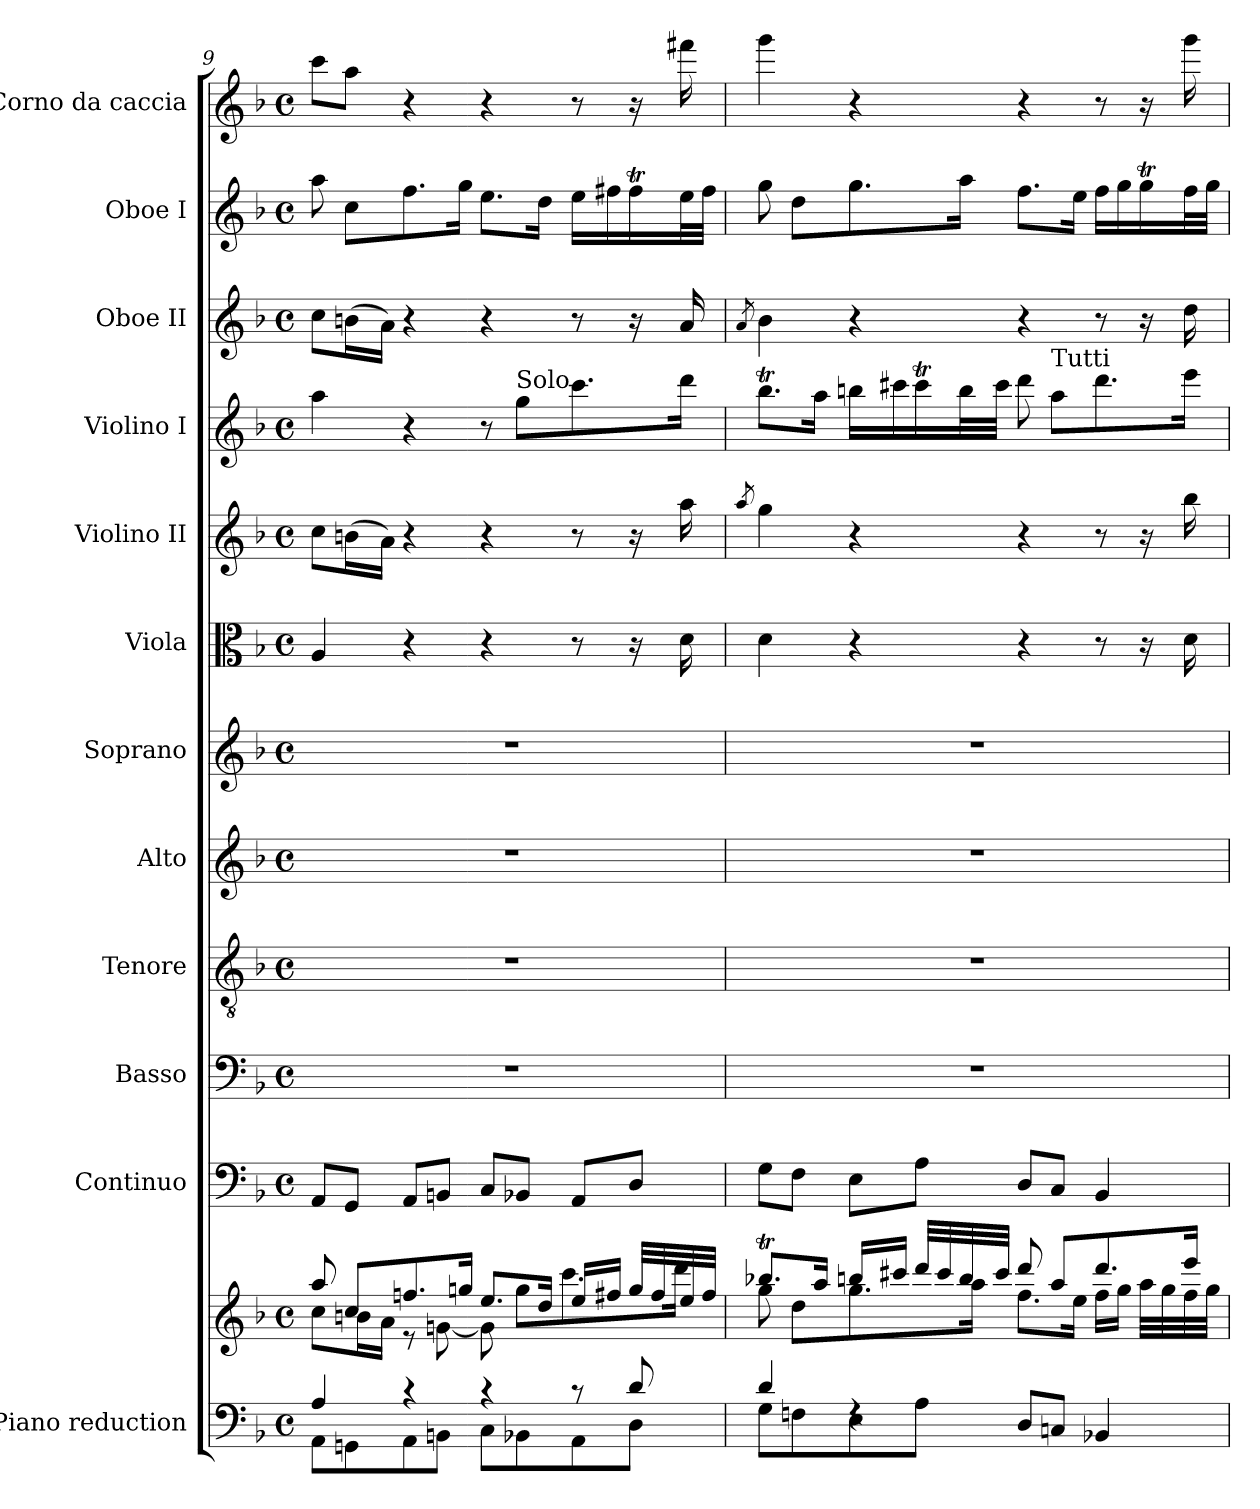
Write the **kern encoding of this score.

**kern	**kern	**kern	**kern	**kern	**kern	**kern	**kern	**kern	**kern	**kern	**kern	**kern
*part12	*part12	*part11	*part10	*part9	*part8	*part7	*part6	*part5	*part4	*part3	*part2	*part1
*staff13	*staff12	*staff11	*staff10	*staff9	*staff8	*staff7	*staff6	*staff5	*staff4	*staff3	*staff2	*staff1
*I"Piano reduction	*	*I"Continuo	*I"Basso	*I"Tenore	*I"Alto	*I"Soprano	*I"Viola	*I"Violino II	*I"Violino I	*I"Oboe II	*I"Oboe I	*I"Corno da caccia
*I'Pno	*	*	*	*	*	*	*I'Vla	*I'Vln	*I'Vln	*I'Ob	*I'Ob	*
*clefF4	*clefG2	*clefF4	*clefF4	*clefGv2	*clefG2	*clefG2	*clefC3	*clefG2	*clefG2	*clefG2	*clefG2	*clefG2
*	*	*	*	*	*	*	*	*	*	*	*	*ITrd7c12
*k[b-]	*k[b-]	*k[b-]	*k[b-]	*k[b-]	*k[b-]	*k[b-]	*k[b-]	*k[b-]	*k[b-]	*k[b-]	*k[b-]	*k[b-]
*M4/4	*M4/4	*M4/4	*M4/4	*M4/4	*M4/4	*M4/4	*M4/4	*M4/4	*M4/4	*M4/4	*M4/4	*M4/4
*met(c)	*met(c)	*met(c)	*met(c)	*met(c)	*met(c)	*met(c)	*met(c)	*met(c)	*met(c)	*met(c)	*met(c)	*met(c)
=9	=9	=9	=9	=9	=9	=9	=9	=9	=9	=9	=9	=9
*^	*^	*	*	*	*	*	*	*	*	*	*	*
4A/	8AA\L	8aa/	8cc\L	8AA/L	1r	1r	1r	1r	4A/	8cc\L	4aa\	8cc\L	8aa\	8cc\L
.	8GGn\	8cc/L	16bn\L	8GG/J	.	.	.	.	.	(>16bn\L	.	(>16bn\L	8cc\L	8a\J
.	.	.	16a\JJ	.	.	.	.	.	.	16a\JJ)	.	16a\JJ)	.	.
4r	8AA\	8.ffn/	8r	8AA/L	.	.	.	.	4r	4r	4r	4r	8.ff\	4r
.	8BBn\J	.	[8gn\	8BBn/J	.	.	.	.	.	.	.	.	.	.
.	.	16ggn/Jk	.	.	.	.	.	.	.	.	.	.	16gg\Jk	.
4r	8C\L	8.ee/L	8g\]	8C/L	.	.	.	.	4r	4r	8r	4r	8.ee\L	4r
!	!	!	!	!	!	!	!	!	!	!	!LO:TX:a:t=Solo	!	!	!
.	8BB-X\	.	8gg\L	8BB-X/J	.	.	.	.	.	.	8gg\L	.	.	.
.	.	16dd/Jk	.	.	.	.	.	.	.	.	.	.	16dd\Jk	.
8r	8AA\	16ee/LL	8.ccc\	8AA/L	.	.	.	.	8r	8r	8.ccc\	8r	16ee\LL	8r
.	.	16ff#X/JJ	.	.	.	.	.	.	.	.	.	.	16ff#X\	.
8d/	8D\J	32gg/LLL	.	8D/J	.	.	.	.	16r	16r	.	16r	16ff#t\	16r
.	.	32ff#/	.	.	.	.	.	.	.	.	.	.	.	.
.	.	32ee/	16ddd\Jk	.	.	.	.	.	16d\	16aa\	16ddd\Jk	16a/	32ee\L	16ff#X\
.	.	32ff#/JJJ	.	.	.	.	.	.	.	.	.	.	32ff#\JJJ	.
!!LO:PB:g=z
=10	=10	=10	=10	=10	=10	=10	=10	=10	=10	=10	=10	=10	=10	=10
.	.	.	.	.	.	.	.	.	.	8qaa/	.	8qa/	.	.
4d/	8G\L	8.bb-XT/L	8gg\	8G\L	1r	1r	1r	1r	4d\	4gg\	8.bb-T\L	4b-\	8gg\	4gg\
.	8Fn\	.	8dd\L	8F\J	.	.	.	.	.	.	.	.	8dd\L	.
.	.	16aa/Jk	.	.	.	.	.	.	.	.	16aa\Jk	.	.	.
4rF	8E\	16bbn/LL	8.gg\	8E\L	.	.	.	.	4r	4r	16bbn\LL	4r	8.gg\	4r
.	.	16ccc#X/JJ	.	.	.	.	.	.	.	.	16ccc#X\	.	.	.
.	8A\J	32ddd/LLL	.	8A\J	.	.	.	.	.	.	16ccc#t\	.	.	.
.	.	32ccc#/	.	.	.	.	.	.	.	.	.	.	.	.
.	.	32bb/	16aa\Jk	.	.	.	.	.	.	.	32bb\L	.	16aa\Jk	.
.	.	32ccc#/JJJ	.	.	.	.	.	.	.	.	32ccc#\JJJ	.	.	.
8D/L	2ryy	8ddd/	8.ff\L	8D/L	.	.	.	.	4r	4r	8ddd\	4r	8.ff\L	4r
!	!	!	!	!	!	!	!	!	!	!	!LO:TX:a:t=Tutti	!	!	!
8Cn/J	.	8aa/L	.	8C/J	.	.	.	.	.	.	8aa\L	.	.	.
.	.	.	16ee\Jk	.	.	.	.	.	.	.	.	.	16ee\Jk	.
4BB-X/	.	8.ddd/	16ff\LL	4BB-/	.	.	.	.	8r	8r	8.ddd\	8r	16ff\LL	8r
.	.	.	16gg\JJ	.	.	.	.	.	.	.	.	.	16gg\	.
.	.	.	32aa\LLL	.	.	.	.	.	16r	16r	.	16r	16ggT\	16r
.	.	.	32gg\	.	.	.	.	.	.	.	.	.	.	.
.	.	16eee/Jk	32ff\	.	.	.	.	.	16d\	16bb-\	16eee\Jk	16dd\	32ff\L	16gg\
.	.	.	32gg\JJJ	.	.	.	.	.	.	.	.	.	32gg\JJJ	.
*v	*v	*	*	*	*	*	*	*	*	*	*	*	*	*
*	*v	*v	*	*	*	*	*	*	*	*	*	*	*
=	=	=	=	=	=	=	=	=	=	=	=	=
*-	*-	*-	*-	*-	*-	*-	*-	*-	*-	*-	*-	*-
